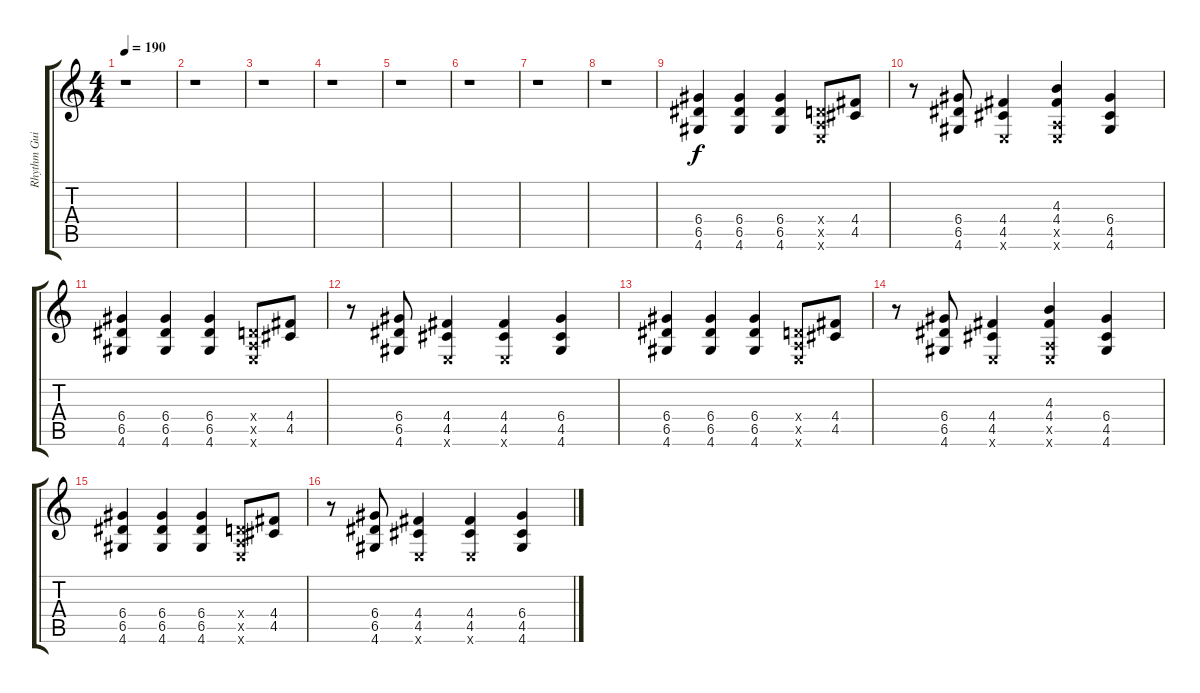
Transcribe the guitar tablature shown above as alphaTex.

\track ("Rhythm Guitar" "Rhythm Gui") {instrument electricguitarclean}
\staff {score tabs}
\tuning (E4 B3 G3 D3 A2 E2) {hide}
\ts (4 4)
\tempo 190
\clef g2
\ks c
r.1{dy f} |
r.1 |
r.1 |
r.1 |
r.1 |
r.1 |
r.1 |
r.1 |
(6.4 6.5 4.6).4 (6.4 6.5 4.6).4 (6.4 6.5 4.6).4 (0.4{x} 0.5{x} 0.6{x}).8 (4.4 4.5).8 |
r.8 (6.4 6.5 4.6).8 (4.4 4.5 0.6{x}).4 (4.3 4.4 0.5{x} 0.6{x}).4 (6.4 4.5 4.6).4 |
(6.4 6.5 4.6).4 (6.4 6.5 4.6).4 (6.4 6.5 4.6).4 (0.4{x} 0.5{x} 0.6{x}).8 (4.4 4.5).8 |
r.8 (6.4 6.5 4.6).8 (4.4 4.5 0.6{x}).4 (4.4 4.5 0.6{x}).4 (6.4 4.5 4.6).4 |
(6.4 6.5 4.6).4 (6.4 6.5 4.6).4 (6.4 6.5 4.6).4 (0.4{x} 0.5{x} 0.6{x}).8 (4.4 4.5).8 |
r.8 (6.4 6.5 4.6).8 (4.4 4.5 0.6{x}).4 (4.3 4.4 0.5{x} 0.6{x}).4 (6.4 4.5 4.6).4 |
(6.4 6.5 4.6).4 (6.4 6.5 4.6).4 (6.4 6.5 4.6).4 (0.4{x} 0.5{x} 0.6{x}).8 (4.4 4.5).8 |
r.8 (6.4 6.5 4.6).8 (4.4 4.5 0.6{x}).4 (4.4 4.5 0.6{x}).4 (6.4 4.5 4.6).4
